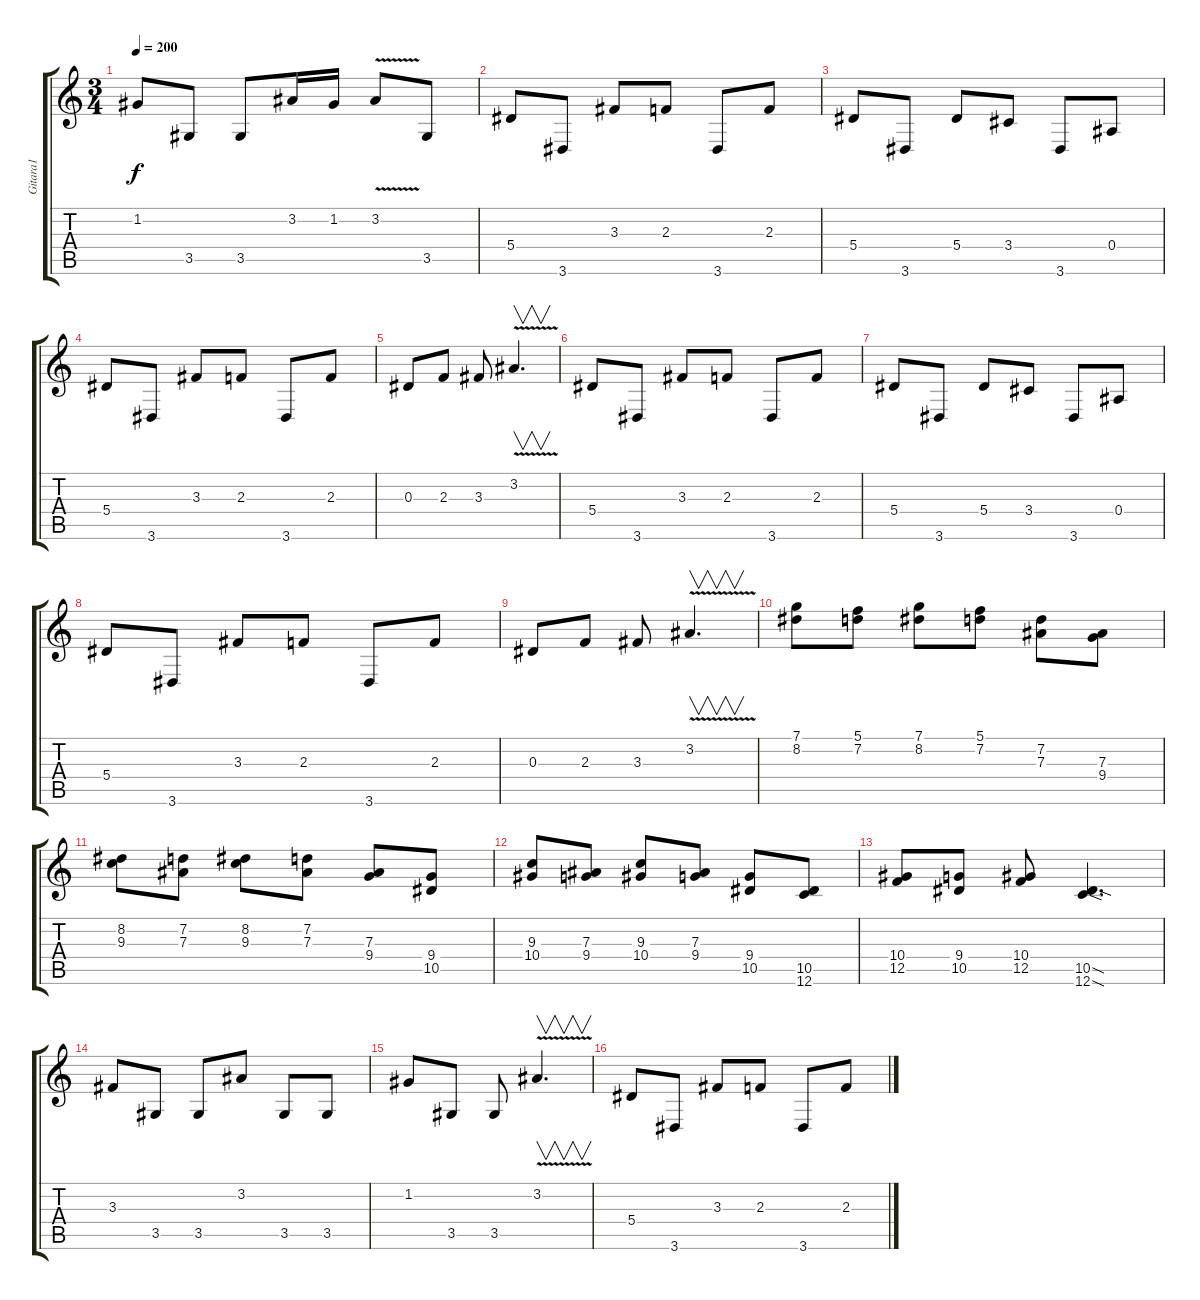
\track ("Gitara1" "Gitara1") {instrument distortionguitar}
\staff {score tabs}
\tuning (C4 G3 Eb3 Bb2 F2 C2) {hide}
\ts (3 4)
\tempo 200
\clef g2
\ks c
1.2.8{dy f} 3.5.8 3.5.8 3.2.16 1.2.16 3.2{v}.8 3.5.8 |
5.4.8 3.6.8 3.3.8 2.3.8 3.6.8 2.3.8 |
5.4.8 3.6.8 5.4.8 3.4.8 3.6.8 0.4.8 |
5.4.8 3.6.8 3.3.8 2.3.8 3.6.8 2.3.8 |
0.3.8 2.3.8 3.3.8 3.2{v}.4{v d} |
5.4.8 3.6.8 3.3.8 2.3.8 3.6.8 2.3.8 |
5.4.8 3.6.8 5.4.8 3.4.8 3.6.8 0.4.8 |
5.4.8 3.6.8 3.3.8 2.3.8 3.6.8 2.3.8 |
0.3.8 2.3.8 3.3.8 3.2{v}.4{v d} |
(7.1 8.2).8 (5.1 7.2).8 (7.1 8.2).8 (5.1 7.2).8 (7.2 7.3).8 (7.3 9.4).8 |
(8.2 9.3).8 (7.2 7.3).8 (8.2 9.3).8 (7.2 7.3).8 (7.3 9.4).8 (9.4 10.5).8 |
(9.3 10.4).8 (7.3 9.4).8 (9.3 10.4).8 (7.3 9.4).8 (9.4 10.5).8 (10.5 12.6).8 |
(10.4 12.5).8 (9.4 10.5).8 (10.4 12.5).8 (10.5{sod} 12.6{sod}).4{d} |
3.3.8 3.5.8 3.5.8 3.2.8 3.5.8 3.5.8 |
1.2.8 3.5.8 3.5.8 3.2{v}.4{v d} |
5.4.8 3.6.8 3.3.8 2.3.8 3.6.8 2.3.8
